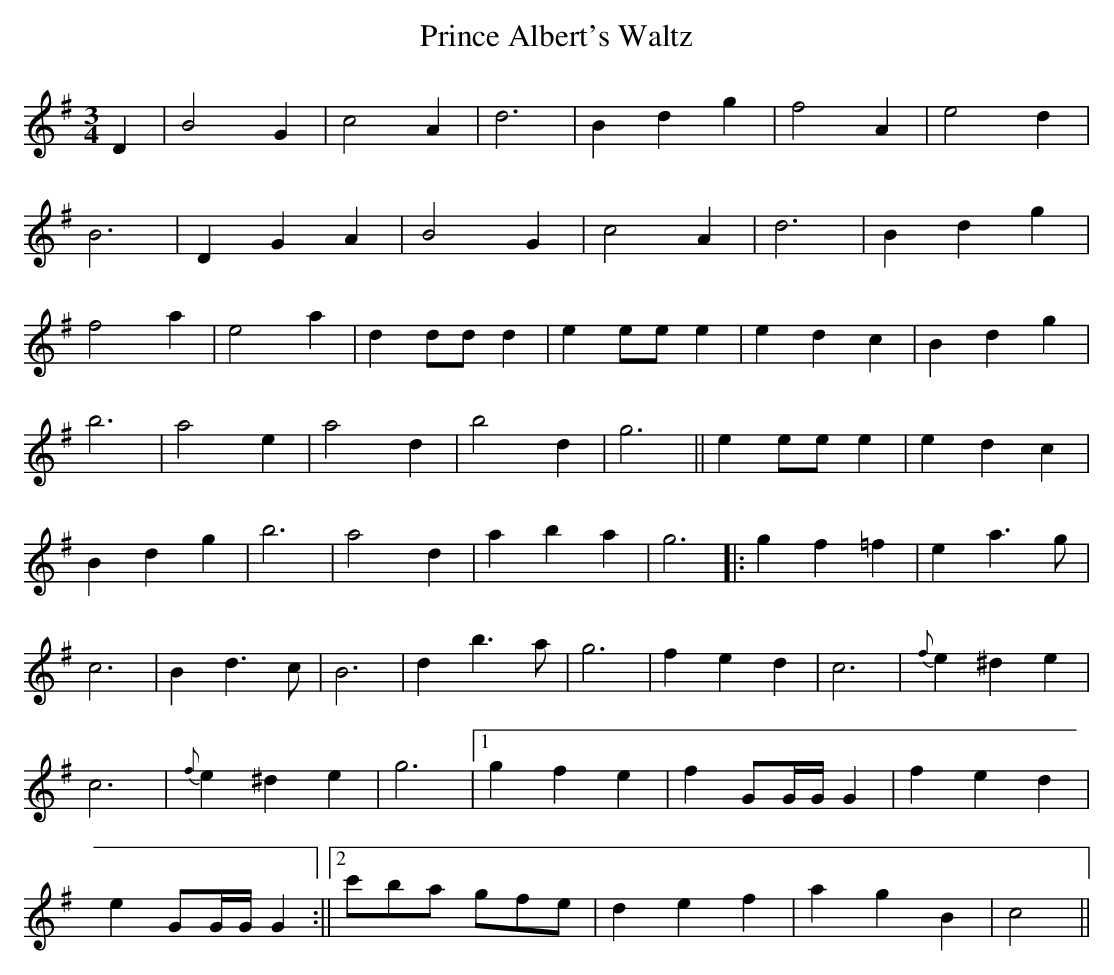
X:1
T:Prince Albert's Waltz
M:3/4
L:1/8
K:G
D2|B4G2|c4 A2|d6|B2d2g2|f4 A2|e4 d2|
B6|D2G2A2| B4G2|c4 A2|d6|B2d2g2|
f4 a2|e4 a2|d2 dd d2|e2 ee e2|e2d2c2|B2d2g2|
b6|a4 e2|a4 d2|b4 d2|g6||e2 ee e2|e2d2c2|
B2d2g2|b6|a4 d2|a2b2a2|g6||:g2f2=f2|e2 a3g|
c6|B2 d3c|B6|d2 b3a|g6|f2e2d2|c6|{f}e2^d2e2|
c6|{f}e2^d2e2|g6|1 g2f2e2|f2 GG/G/ G2|f2e2d2|
e2 GG/G/ G2:||2 c'ba gfe|d2e2f2|a2g2B2|c4||
